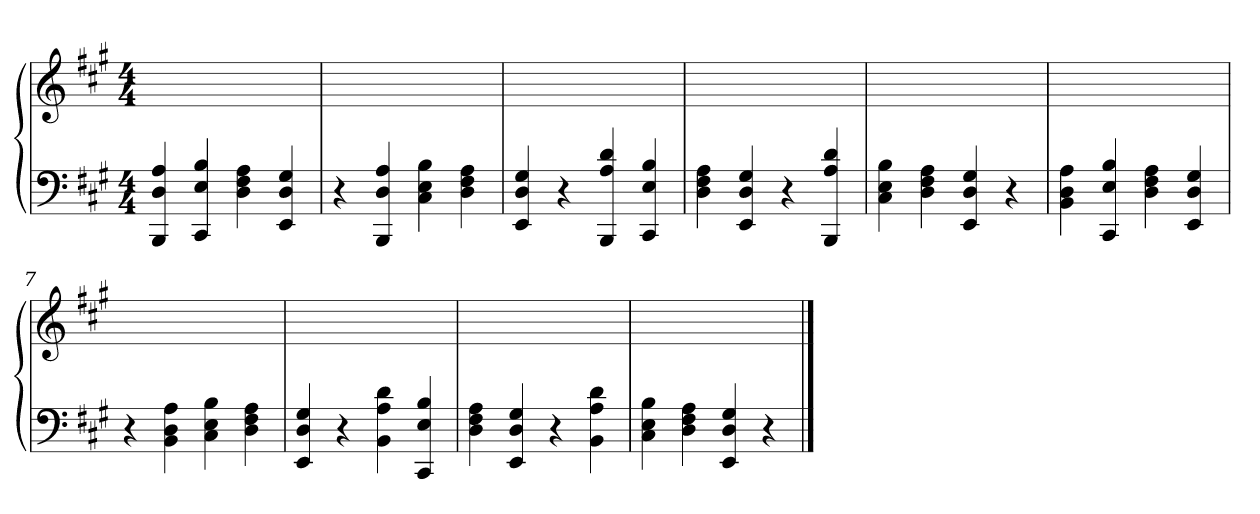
**kern	**kern
*part2	*part1
*staff2	*staff1
*clefF4	*clefG2
*k[f#c#g#]	*k[f#c#g#]
*A:	*A:
*M4/4	*M4/4
*MM60	*MM60
=1	=1
4BBB 4D 4A	1ryy
4CC# 4E 4B	.
4D 4F# 4A	.
4EE 4D 4G#	.
=2	=2
4r	1ryy
4BBB 4D 4A	.
4C# 4E 4B	.
4D 4F# 4A	.
=3	=3
4EE 4D 4G#	1ryy
4r	.
4BBB 4A 4d	.
4CC# 4E 4B	.
=4	=4
4D 4F# 4A	1ryy
4EE 4D 4G#	.
4r	.
4BBB 4A 4d	.
=5	=5
4C# 4E 4B	1ryy
4D 4F# 4A	.
4EE 4D 4G#	.
4r	.
=6	=6
4BB 4D 4A	1ryy
4CC# 4E 4B	.
4D 4F# 4A	.
4EE 4D 4G#	.
=7	=7
4r	1ryy
4BB 4D 4A	.
4C# 4E 4B	.
4D 4F# 4A	.
=8	=8
4EE 4D 4G#	1ryy
4r	.
4BB 4A 4d	.
4CC# 4E 4B	.
=9	=9
4D 4F# 4A	1ryy
4EE 4D 4G#	.
4r	.
4BB 4A 4d	.
=10	=10
4C# 4E 4B	1ryy
4D 4F# 4A	.
4EE 4D 4G#	.
4r	.
==	==
*-	*-
